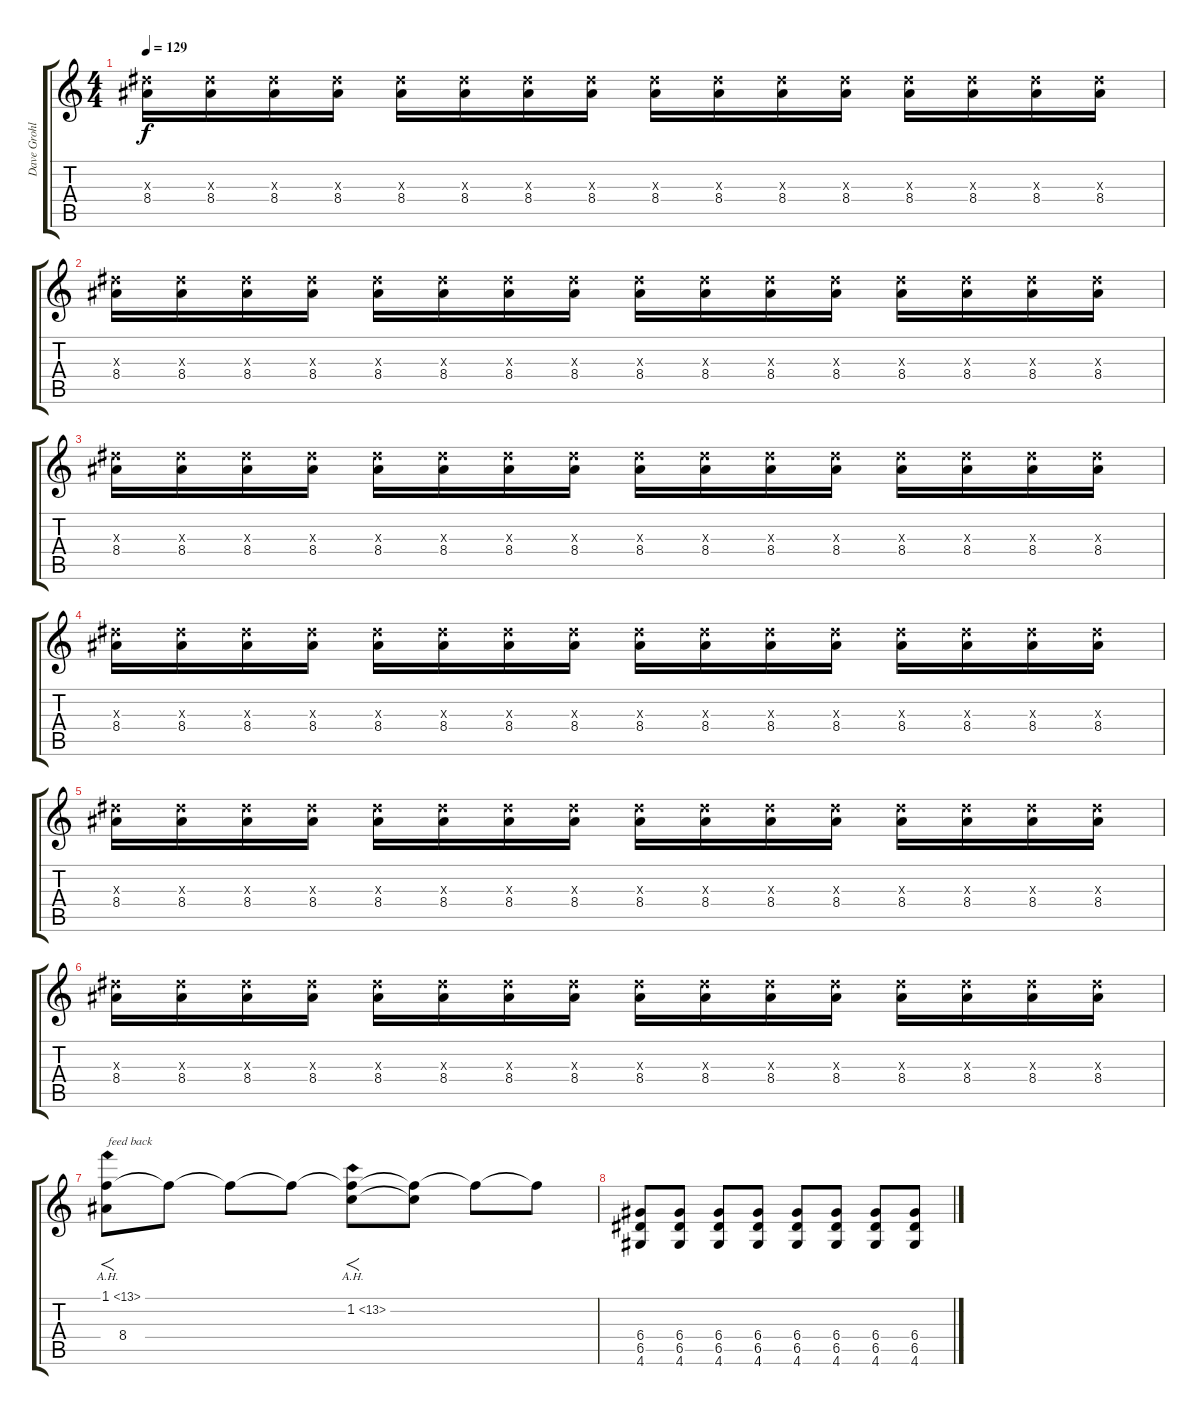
\track ("Dave Grohl" "Dave Grohl") {instrument overdrivenguitar}
\staff {score tabs}
\tuning (E4 B3 G3 D3 A2 E2) {hide}
\ts (4 4)
\tempo 129
\clef g2
\ks c
(8.3{x} 8.4).16{dy f} (8.3{x} 8.4).16 (8.3{x} 8.4).16 (8.3{x} 8.4).16 (8.3{x} 8.4).16 (8.3{x} 8.4).16 (8.3{x} 8.4).16 (8.3{x} 8.4).16 (8.3{x} 8.4).16 (8.3{x} 8.4).16 (8.3{x} 8.4).16 (8.3{x} 8.4).16 (8.3{x} 8.4).16 (8.3{x} 8.4).16 (8.3{x} 8.4).16 (8.3{x} 8.4).16 |
(8.3{x} 8.4).16 (8.3{x} 8.4).16 (8.3{x} 8.4).16 (8.3{x} 8.4).16 (8.3{x} 8.4).16 (8.3{x} 8.4).16 (8.3{x} 8.4).16 (8.3{x} 8.4).16 (8.3{x} 8.4).16 (8.3{x} 8.4).16 (8.3{x} 8.4).16 (8.3{x} 8.4).16 (8.3{x} 8.4).16 (8.3{x} 8.4).16 (8.3{x} 8.4).16 (8.3{x} 8.4).16 |
(8.3{x} 8.4).16 (8.3{x} 8.4).16 (8.3{x} 8.4).16 (8.3{x} 8.4).16 (8.3{x} 8.4).16 (8.3{x} 8.4).16 (8.3{x} 8.4).16 (8.3{x} 8.4).16 (8.3{x} 8.4).16 (8.3{x} 8.4).16 (8.3{x} 8.4).16 (8.3{x} 8.4).16 (8.3{x} 8.4).16 (8.3{x} 8.4).16 (8.3{x} 8.4).16 (8.3{x} 8.4).16 |
(8.3{x} 8.4).16 (8.3{x} 8.4).16 (8.3{x} 8.4).16 (8.3{x} 8.4).16 (8.3{x} 8.4).16 (8.3{x} 8.4).16 (8.3{x} 8.4).16 (8.3{x} 8.4).16 (8.3{x} 8.4).16 (8.3{x} 8.4).16 (8.3{x} 8.4).16 (8.3{x} 8.4).16 (8.3{x} 8.4).16 (8.3{x} 8.4).16 (8.3{x} 8.4).16 (8.3{x} 8.4).16 |
(8.3{x} 8.4).16 (8.3{x} 8.4).16 (8.3{x} 8.4).16 (8.3{x} 8.4).16 (8.3{x} 8.4).16 (8.3{x} 8.4).16 (8.3{x} 8.4).16 (8.3{x} 8.4).16 (8.3{x} 8.4).16 (8.3{x} 8.4).16 (8.3{x} 8.4).16 (8.3{x} 8.4).16 (8.3{x} 8.4).16 (8.3{x} 8.4).16 (8.3{x} 8.4).16 (8.3{x} 8.4).16 |
(8.3{x} 8.4).16 (8.3{x} 8.4).16 (8.3{x} 8.4).16 (8.3{x} 8.4).16 (8.3{x} 8.4).16 (8.3{x} 8.4).16 (8.3{x} 8.4).16 (8.3{x} 8.4).16 (8.3{x} 8.4).16 (8.3{x} 8.4).16 (8.3{x} 8.4).16 (8.3{x} 8.4).16 (8.3{x} 8.4).16 (8.3{x} 8.4).16 (8.3{x} 8.4).16 (8.3{x} 8.4).16 |
(1.1{ah 12} 8.4).8{f txt "feed back"} 1.1{t}.8 1.1{t}.8 1.1{t}.8 (1.1{t} 1.2{ah 12}).8{f} (1.1{t} 1.2{t}).8 1.1{t}.8 1.1{t}.8 |
(6.4 6.5 4.6).8 (6.4 6.5 4.6).8 (6.4 6.5 4.6).8 (6.4 6.5 4.6).8 (6.4 6.5 4.6).8 (6.4 6.5 4.6).8 (6.4 6.5 4.6).8 (6.4 6.5 4.6).8
